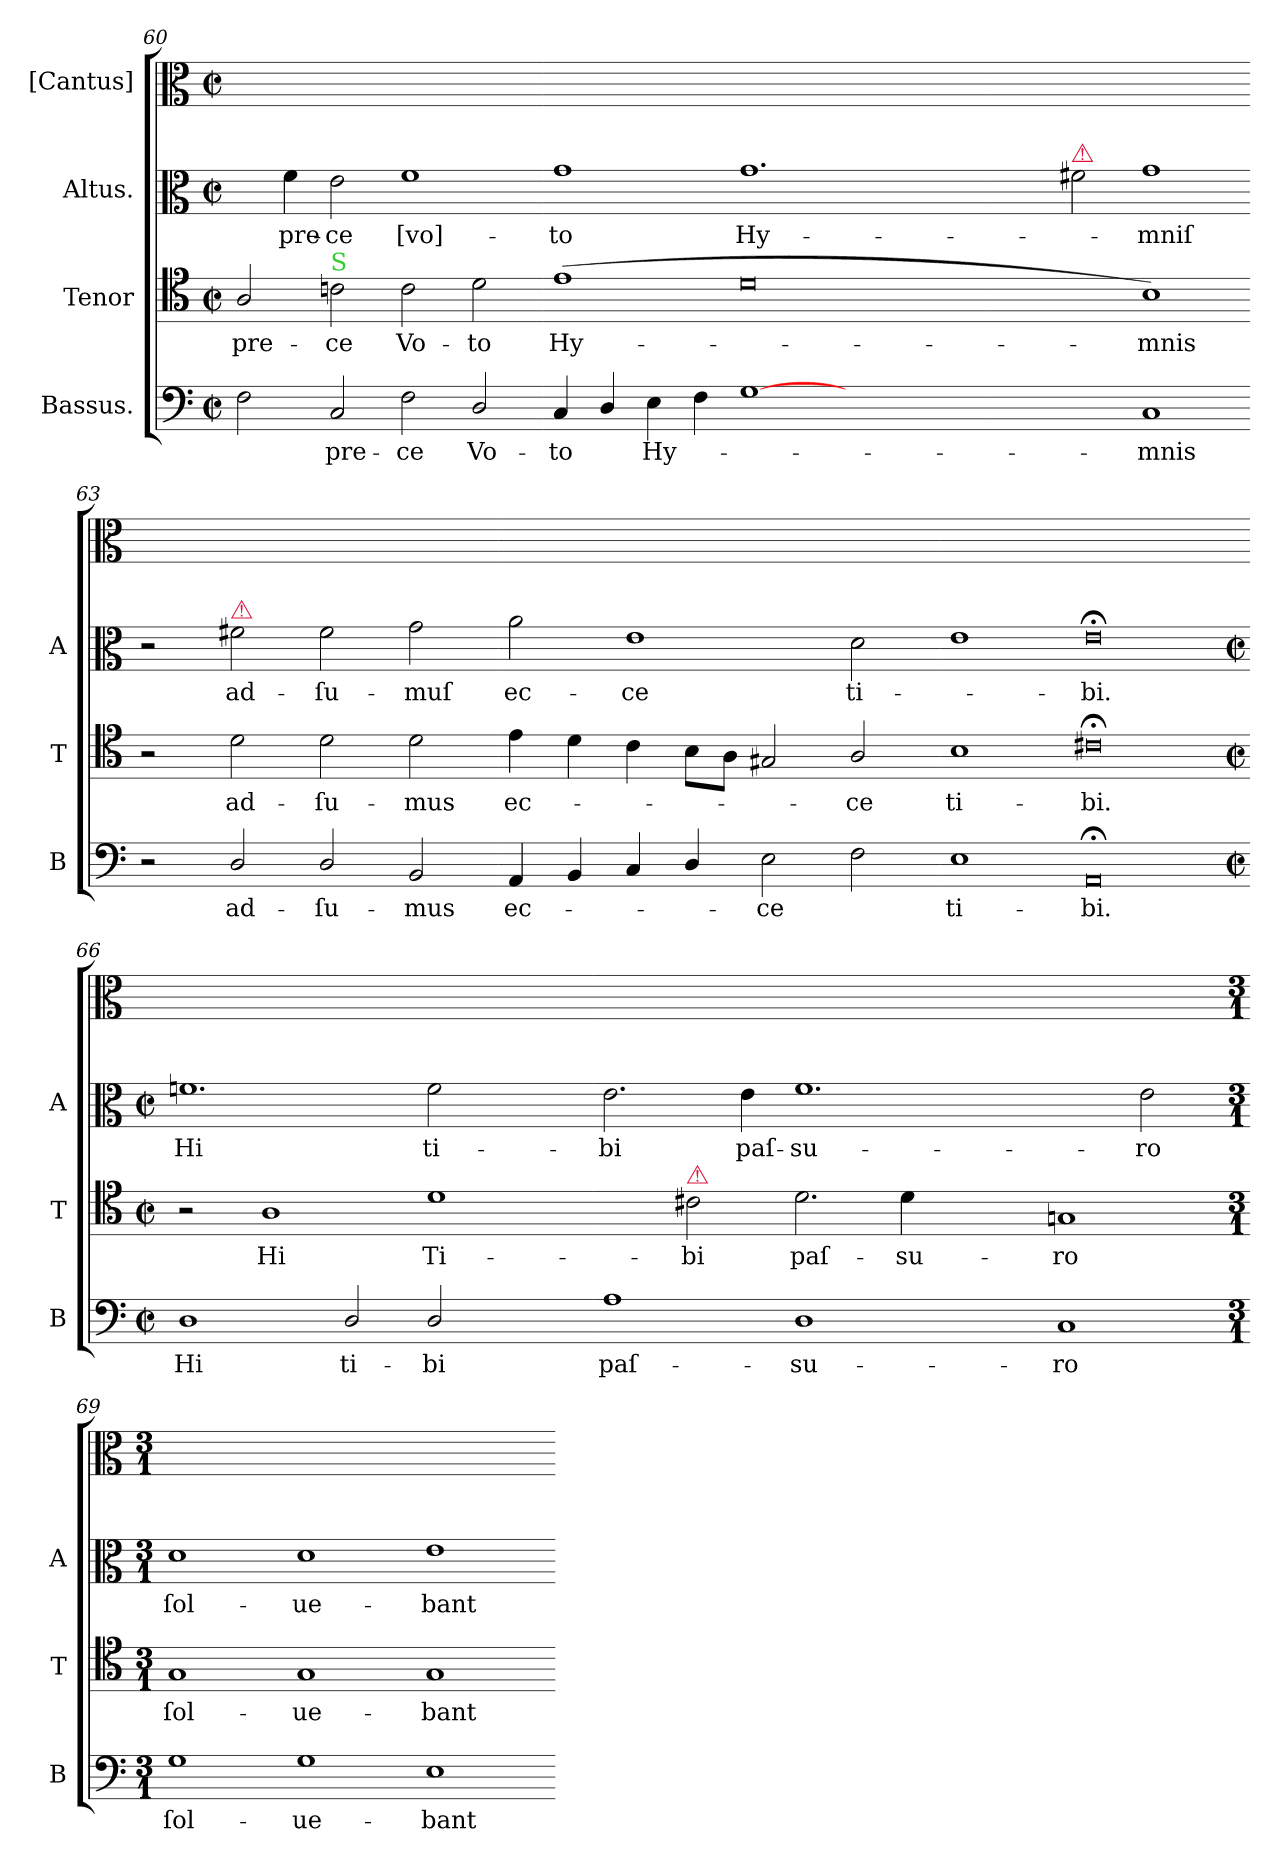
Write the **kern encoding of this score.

**kern	**text	**kern	**text	**kern	**text	**kern
*part4	*part4	*part3	*part3	*part2	*part2	*part1
*staff4	*staff4	*staff3	*staff3	*staff2	*staff2	*staff1
*I"Bassus.	*	*I"Tenor	*	*I"Altus.	*	*I"[Cantus]
*I'B	*	*I'T	*	*I'A	*	*
*clefF4	*	*clefC4	*	*clefC3	*	*clefC3
*k[]	*	*k[]	*	*k[]	*	*k[]
*M2/2	*	*M2/2	*	*M2/2	*	*M2/2
*met(c|)	*	*met(c|)	*	*met(c|)	*	*met(c|)
=60	=60	=60	=60	=60	=60	=60
2F\	.	2A/	pre-	4ryy	.	0ryy
.	.	.	.	4f\	pre-	.
!	!	!LO:TX:a:color=limegreen:t=S	!	!	!	!
2C/	pre-	2cn\	-ce	2e\	-ce	.
2F\	-ce	2c\	Vo-	1f	[vo]-	.
2D/	Vo-	2d\	-to	.	.	.
=61-	=61-	=61-	=61-	=61-	=61-	=61-
4C/	-to	(>1e	Hy-	1g	-to	0ryy
4D/	.	.	.	.	.	.
4E\	Hy-	.	.	.	.	.
4F\	.	.	.	.	.	.
[1G	.	0d	.	1.g	Hy-	.
1ryy	.	.	.	.	.	1ryy
.	.	.	.	2ryy	.	.
=62-	=62-	=62-	=62-	=62-	=62-	=62-
1Gyy]	.	1ryy	.	2ryy	.	0ryy
!	!	!	!	!LO:TX:a:color=crimson:t=⚠	!	!
.	.	.	.	2f#X\	.	.
1C	-mnis	1B)	-mnis	1g	-mniſ	.
=63-	=63-	=63-	=63-	=63-	=63-	=63-
2r	.	2r	.	2r	.	0ryy
!	!	!	!	!LO:TX:a:color=crimson:t=⚠	!	!
2D/	ad-	2d\	ad-	2f#X\	ad-	.
2D/	-ſu-	2d\	-ſu-	2f#\	-ſu-	.
2BB/	-mus	2d\	-mus	2g\	-muſ	.
=64-	=64-	=64-	=64-	=64-	=64-	=64-
4AA/	ec-	4e\	ec-	2a\	ec-	0ryy
4BB/	.	4d\	.	.	.	.
4C/	.	4c\	.	1e	-ce	.
4D/	.	8B\L	.	.	.	.
.	.	8A\J	.	.	.	.
2E\	-ce	2G#X/	.	.	.	.
2F\	.	2A/	-ce	2d\	ti-	.
=65-	=65-	=65-	=65-	=65-	=65-	=65-
1E	ti-	1B	ti-	1e	.	0ryy
!LO:N:vis=0	!	!LO:N:vis=0	!	!LO:N:vis=0	!	!
1AA;<	-bi.	1c#X;	-bi.	1e;	-bi.	.
=66-	=66-	=66-	=66-	=66-	=66-	=66-
*M2/2	*	*M2/2	*	*M2/2	*	*
*met(c|)	*	*met(c|)	*	*met(c|)	*	*
1D	Hi	2r	.	1.fn	Hi	0ryy
.	.	1A	Hi	.	.	.
2D/	ti-	.	.	.	.	.
2D/	-bi	1d\	Ti-	2f\	ti-	.
2ryy	.	.	.	2ryy	.	2ryy
=67-	=67-	=67-	=67-	=67-	=67-	=67-
1A	paſ-	2ryy	.	2.e\	-bi	0ryy
!	!	!LO:TX:a:color=crimson:t=⚠	!	!	!	!
.	.	2c#X\	-bi	.	.	.
.	.	.	.	4e\	paſ-	.
1D	-su-	2.d\	paſ-	1.f	-su-	.
.	.	4d\	-su-	.	.	.
2ryy	.	2ryy	.	.	.	2ryy
=68-	=68-	=68-	=68-	=68-	=68-	=68-
1C	-ro	1Gn	-ro	2ryy	.	1ryy
.	.	.	.	2e\	-ro	.
=69-	=69-	=69-	=69-	=69-	=69-	=69-
*M3/1	*	*M3/1	*	*M3/1	*	*M3/1
1G	ſol-	1G	ſol-	1d	ſol-	1%3ryy
1G	-ue-	1G	-ue-	1d	-ue-	.
1E	-bant	1G	-bant	1e	-bant	.
=-	=-	=-	=-	=-	=-	=-
*-	*-	*-	*-	*-	*-	*-
